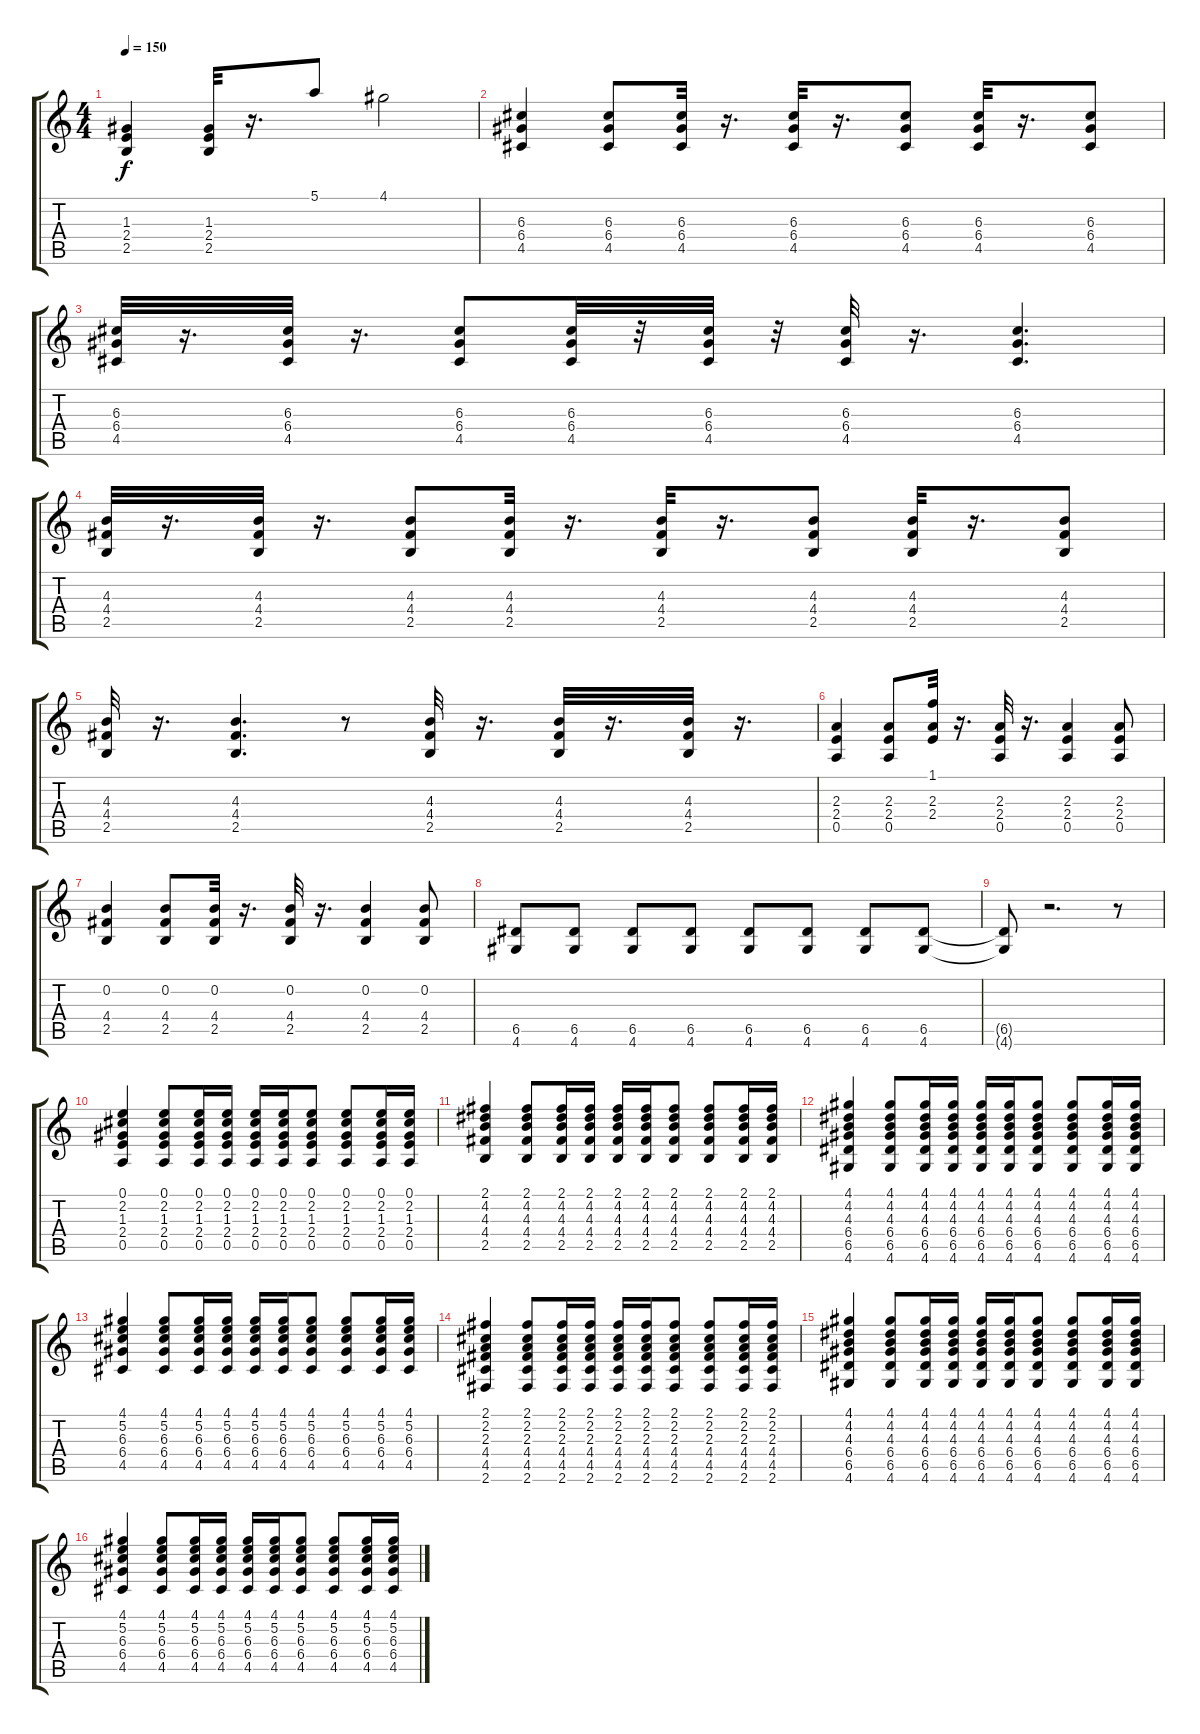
\track "" {instrument overdrivenguitar}
\staff {score tabs}
\tuning (E4 B3 G3 D3 A2 E2) {hide}
\ts (4 4)
\tempo 150
\clef g2
\ks c
(1.3{t} 2.4{t} 2.5{t}).4{dy f} (1.3 2.4 2.5).32 r.16{d} 5.1.8 4.1.2 |
(6.3 6.4 4.5).4 (6.3 6.4 4.5).8 (6.3 6.4 4.5).32 r.16{d} (6.3 6.4 4.5).32 r.16{d} (6.3 6.4 4.5).8 (6.3 6.4 4.5).32 r.16{d} (6.3 6.4 4.5).8 |
(6.3 6.4 4.5).32 r.16{d} (6.3 6.4 4.5).32 r.16{d} (6.3 6.4 4.5).8 (6.3 6.4 4.5).32 r.32 (6.3 6.4 4.5).32 r.32 (6.3 6.4 4.5).32 r.16{d} (6.3 6.4 4.5).4{d} |
(4.3 4.4 2.5).32 r.16{d} (4.3 4.4 2.5).32 r.16{d} (4.3 4.4 2.5).8 (4.3 4.4 2.5).32 r.16{d} (4.3 4.4 2.5).32 r.16{d} (4.3 4.4 2.5).8 (4.3 4.4 2.5).32 r.16{d} (4.3 4.4 2.5).8 |
(4.3 4.4 2.5).32 r.16{d} (4.3 4.4 2.5).4{d} r.8 (4.3 4.4 2.5).32 r.16{d} (4.3 4.4 2.5).32 r.16{d} (4.3 4.4 2.5).32 r.16{d} |
(2.3 2.4 0.5).4 (2.3 2.4 0.5).8 (1.1 2.3 2.4).32 r.16{d} (2.3 2.4 0.5).32 r.16{d} (2.3 2.4 0.5).4 (2.3 2.4 0.5).8 |
(0.2 4.4 2.5).4 (0.2 4.4 2.5).8 (0.2 4.4 2.5).32 r.16{d} (0.2 4.4 2.5).32 r.16{d} (0.2 4.4 2.5).4 (0.2 4.4 2.5).8 |
(6.5 4.6).8 (6.5 4.6).8 (6.5 4.6).8 (6.5 4.6).8 (6.5 4.6).8 (6.5 4.6).8 (6.5 4.6).8 (6.5 4.6).8 |
(6.5{t} 4.6{t}).8 r.2{d} r.8 |
(0.1 2.2 1.3 2.4 0.5).4 (0.1 2.2 1.3 2.4 0.5).8 (0.1 2.2 1.3 2.4 0.5).16 (0.1 2.2 1.3 2.4 0.5).16 (0.1 2.2 1.3 2.4 0.5).16 (0.1 2.2 1.3 2.4 0.5).16 (0.1 2.2 1.3 2.4 0.5).8 (0.1 2.2 1.3 2.4 0.5).8 (0.1 2.2 1.3 2.4 0.5).16 (0.1 2.2 1.3 2.4 0.5).16 |
(2.1 4.2 4.3 4.4 2.5).4 (2.1 4.2 4.3 4.4 2.5).8 (2.1 4.2 4.3 4.4 2.5).16 (2.1 4.2 4.3 4.4 2.5).16 (2.1 4.2 4.3 4.4 2.5).16 (2.1 4.2 4.3 4.4 2.5).16 (2.1 4.2 4.3 4.4 2.5).8 (2.1 4.2 4.3 4.4 2.5).8 (2.1 4.2 4.3 4.4 2.5).16 (2.1 4.2 4.3 4.4 2.5).16 |
(4.1 4.2 4.3 6.4 6.5 4.6).4 (4.1 4.2 4.3 6.4 6.5 4.6).8 (4.1 4.2 4.3 6.4 6.5 4.6).16 (4.1 4.2 4.3 6.4 6.5 4.6).16 (4.1 4.2 4.3 6.4 6.5 4.6).16 (4.1 4.2 4.3 6.4 6.5 4.6).16 (4.1 4.2 4.3 6.4 6.5 4.6).8 (4.1 4.2 4.3 6.4 6.5 4.6).8 (4.1 4.2 4.3 6.4 6.5 4.6).16 (4.1 4.2 4.3 6.4 6.5 4.6).16 |
(4.1 5.2 6.3 6.4 4.5).4 (4.1 5.2 6.3 6.4 4.5).8 (4.1 5.2 6.3 6.4 4.5).16 (4.1 5.2 6.3 6.4 4.5).16 (4.1 5.2 6.3 6.4 4.5).16 (4.1 5.2 6.3 6.4 4.5).16 (4.1 5.2 6.3 6.4 4.5).8 (4.1 5.2 6.3 6.4 4.5).8 (4.1 5.2 6.3 6.4 4.5).16 (4.1 5.2 6.3 6.4 4.5).16 |
(2.1 2.2 2.3 4.4 4.5 2.6).4 (2.1 2.2 2.3 4.4 4.5 2.6).8 (2.1 2.2 2.3 4.4 4.5 2.6).16 (2.1 2.2 2.3 4.4 4.5 2.6).16 (2.1 2.2 2.3 4.4 4.5 2.6).16 (2.1 2.2 2.3 4.4 4.5 2.6).16 (2.1 2.2 2.3 4.4 4.5 2.6).8 (2.1 2.2 2.3 4.4 4.5 2.6).8 (2.1 2.2 2.3 4.4 4.5 2.6).16 (2.1 2.2 2.3 4.4 4.5 2.6).16 |
(4.1 4.2 4.3 6.4 6.5 4.6).4 (4.1 4.2 4.3 6.4 6.5 4.6).8 (4.1 4.2 4.3 6.4 6.5 4.6).16 (4.1 4.2 4.3 6.4 6.5 4.6).16 (4.1 4.2 4.3 6.4 6.5 4.6).16 (4.1 4.2 4.3 6.4 6.5 4.6).16 (4.1 4.2 4.3 6.4 6.5 4.6).8 (4.1 4.2 4.3 6.4 6.5 4.6).8 (4.1 4.2 4.3 6.4 6.5 4.6).16 (4.1 4.2 4.3 6.4 6.5 4.6).16 |
(4.1 5.2 6.3 6.4 4.5).4 (4.1 5.2 6.3 6.4 4.5).8 (4.1 5.2 6.3 6.4 4.5).16 (4.1 5.2 6.3 6.4 4.5).16 (4.1 5.2 6.3 6.4 4.5).16 (4.1 5.2 6.3 6.4 4.5).16 (4.1 5.2 6.3 6.4 4.5).8 (4.1 5.2 6.3 6.4 4.5).8 (4.1 5.2 6.3 6.4 4.5).16 (4.1 5.2 6.3 6.4 4.5).16
